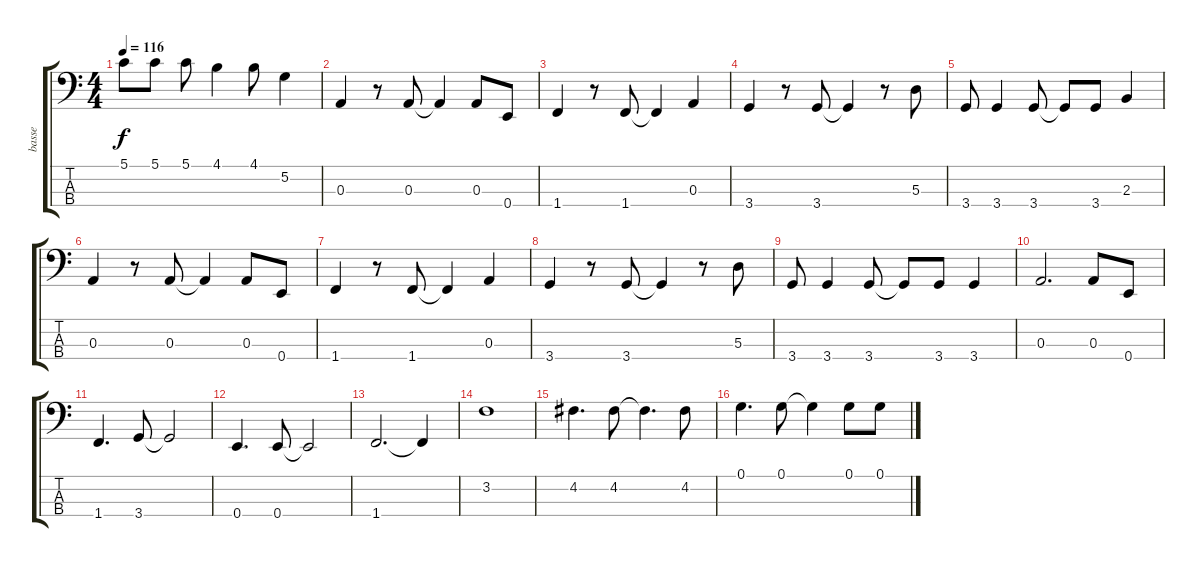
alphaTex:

\track ("basse" "basse") {instrument electricbassfinger}
\staff {score tabs}
\tuning (G2 D2 A1 E1) {hide}
\ts (4 4)
\tempo 116
\clef f4
\ks c
5.1.8{dy f} 5.1.8 5.1.8 4.1.4 4.1.8 5.2.4 |
0.3.4 r.8 0.3.8 0.3{t}.4 0.3.8 0.4.8 |
1.4.4 r.8 1.4.8 1.4{t}.4 0.3.4 |
3.4.4 r.8 3.4.8 3.4{t}.4 r.8 5.3.8 |
3.4.8 3.4.4 3.4.8 3.4{t}.8 3.4.8 2.3.4 |
0.3.4 r.8 0.3.8 0.3{t}.4 0.3.8 0.4.8 |
1.4.4 r.8 1.4.8 1.4{t}.4 0.3.4 |
3.4.4 r.8 3.4.8 3.4{t}.4 r.8 5.3.8 |
3.4.8 3.4.4 3.4.8 3.4{t}.8 3.4.8 3.4.4 |
0.3.2{d} 0.3.8 0.4.8 |
1.4.4{d} 3.4.8 3.4{t}.2 |
0.4.4{d} 0.4.8 0.4{t}.2 |
1.4.2{d} 1.4{t}.4 |
3.2.1 |
4.2.4{d} 4.2.8 4.2{t}.4{d} 4.2.8 |
0.1.4{d} 0.1.8 0.1{t}.4 0.1.8 0.1.8
